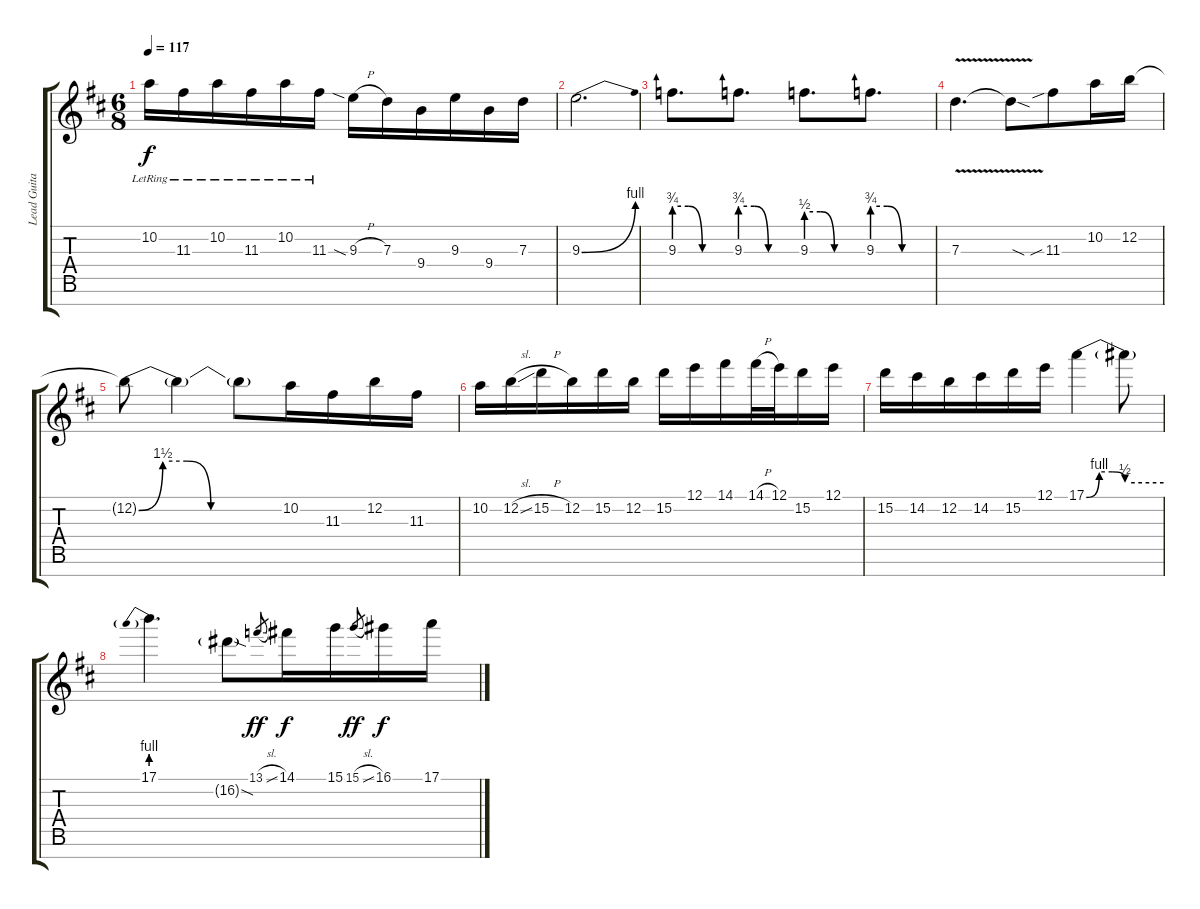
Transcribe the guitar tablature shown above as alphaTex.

\track ("Lead Guitar 1" "Lead Guita") {instrument overdrivenguitar}
\staff {score tabs}
\tuning (E4 B3 G3 D3 A2 E2 B1) {hide}
\ts (6 8)
\tempo 117
\clef g2
\ks d
10.2{lr}.16{dy f} 11.3{lr}.16 10.2{lr}.16 11.3{lr}.16 10.2{lr}.16 11.3{lr}.16 9.3{sia h}.16 7.3.16 9.4.16 9.3.16 9.4.16 7.3.16 |
9.3{be (bend 0 0 60 4)}.2{d} |
9.3{be (custom 0 3 15 3 30 0 60 0)}.8{d} 9.3{be (custom 0 3 15 3 30 0 60 0)}.8{d} 9.3{be (custom 0 2 15 2 30 0 60 0)}.8{d} 9.3{be (custom 0 3 15 3 30 0 60 0)}.8{d} |
7.3{v}.4{d} 7.3{sod t}.8 11.3{sib}.8 10.2.16 12.2.16 |
12.2{be (custom 0 0 10 6 20 6 30 0 60 0) t}.8 12.2{t}.4 12.2{t}.8 10.2.16 11.3.16 12.2.16 11.3.16 |
10.2.16 12.2{sl}.16 15.2{h}.16 12.2.16 15.2.16 12.2.16 15.2.16 12.1.16 14.1.16 14.1{h}.32 12.1.32 15.2.16 12.1.16 |
15.2.16 14.2.16 12.2.16 14.2.16 15.2.16 12.1.16 17.1{be (custom 0 0 10 4 20 4 30 2 60 2)}.4 17.1{t}.8 |
17.1{be (prebend 0 4 60 4)}.4{d} 16.2{sod g}.8 13.1{sl}.8{gr dy ff} 14.1.16{dy f} 15.1.16 15.1{sl}.8{gr dy ff} 16.1.16{dy f} 17.1.16
